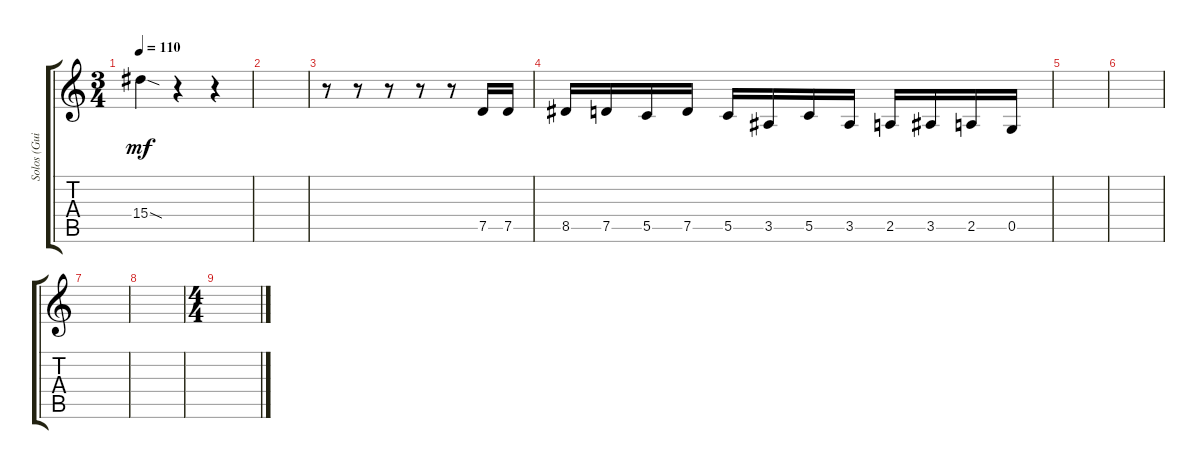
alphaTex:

\track ("Solos (Guitar 2)" "Solos (Gui") {instrument distortionguitar}
\staff {score tabs}
\tuning (D4 A3 F3 C3 G2 C2) {hide}
\ts (3 4)
\tempo 110
\clef g2
\ks c
15.4{sod}.4{dy mf} r.4 r.4 |
|
r.8 r.8 r.8 r.8 r.8 7.5.16 7.5.16 |
8.5.16 7.5.16 5.5.16 7.5.16 5.5.16 3.5.16 5.5.16 3.5.16 2.5.16 3.5.16 2.5.16 0.5.16 |
|
|
|
|
\ts (4 4)
